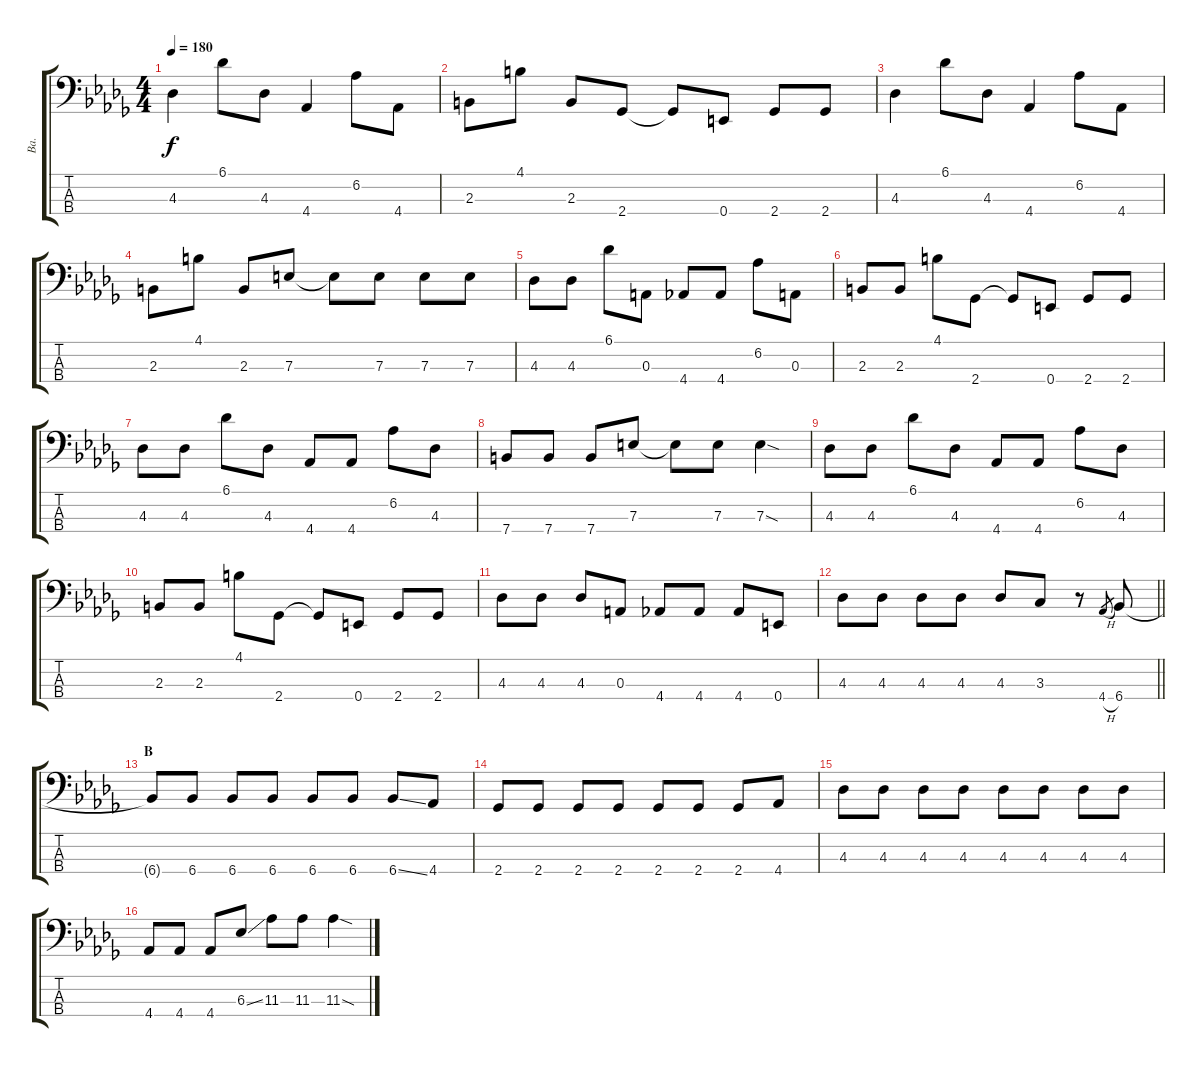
\track ("Ba." "Ba.") {instrument electricbassfinger}
\staff {score tabs}
\tuning (G2 D2 A1 E1) {hide}
\ts (4 4)
\tempo 180
\clef f4
\ks db
4.3.4{dy f} 6.1.8 4.3.8 4.4.4 6.2.8 4.4.8 |
2.3.8 4.1.8 2.3.8 2.4.8 2.4{t}.8 0.4.8 2.4.8 2.4.8 |
4.3.4 6.1.8 4.3.8 4.4.4 6.2.8 4.4.8 |
2.3.8 4.1.8 2.3.8 7.3.8 7.3{t}.8 7.3.8 7.3.8 7.3.8 |
4.3.8 4.3.8 6.1.8 0.3.8 4.4.8 4.4.8 6.2.8 0.3.8 |
2.3.8 2.3.8 4.1.8 2.4.8 2.4{t}.8 0.4.8 2.4.8 2.4.8 |
4.3.8 4.3.8 6.1.8 4.3.8 4.4.8 4.4.8 6.2.8 4.3.8 |
7.4.8 7.4.8 7.4.8 7.3.8 7.3{t}.8 7.3.8 7.3{sod}.4 |
4.3.8 4.3.8 6.1.8 4.3.8 4.4.8 4.4.8 6.2.8 4.3.8 |
2.3.8 2.3.8 4.1.8 2.4.8 2.4{t}.8 0.4.8 2.4.8 2.4.8 |
4.3.8 4.3.8 4.3.8 0.3.8 4.4.8 4.4.8 4.4.8 0.4.8 |
\barLineRight lightlight
4.3.8 4.3.8 4.3.8 4.3.8 4.3.8 3.3.8 r.8 4.4{h}.8{gr} 6.4.8 |
\section ("" "B")
6.4{t}.8 6.4.8 6.4.8 6.4.8 6.4.8 6.4.8 6.4{ss}.8 4.4.8 |
2.4.8 2.4.8 2.4.8 2.4.8 2.4.8 2.4.8 2.4.8 4.4.8 |
4.3.8 4.3.8 4.3.8 4.3.8 4.3.8 4.3.8 4.3.8 4.3.8 |
4.4.8 4.4.8 4.4.8 6.3{ss}.8 11.3.8 11.3.8 11.3{sod}.4
